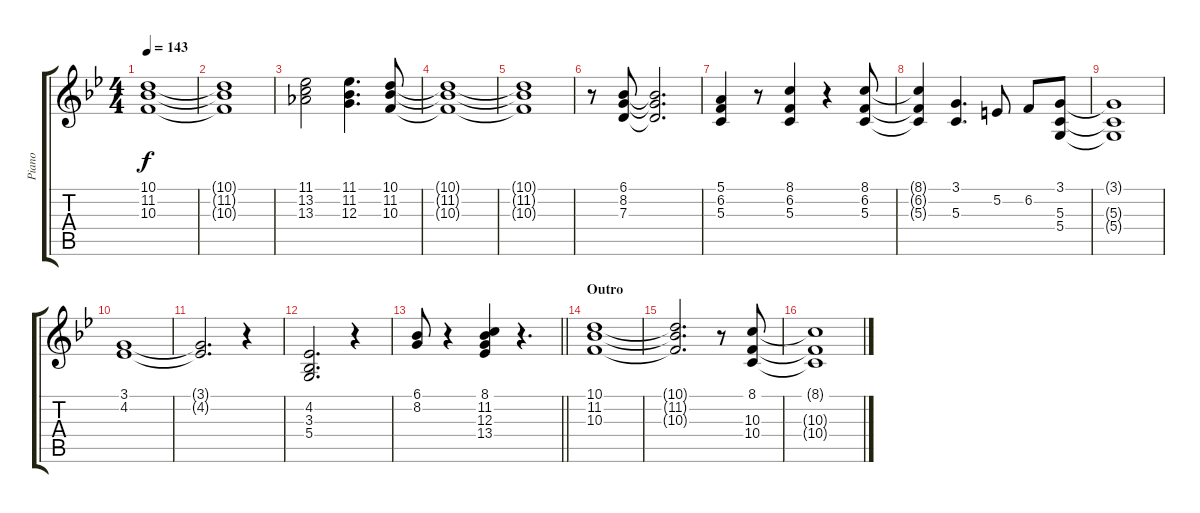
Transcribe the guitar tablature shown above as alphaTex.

\track ("Piano" "Piano") {instrument electricpiano1}
\staff {score tabs}
\tuning (E4 B3 G3 D3 A2 E2) {hide}
\ts (4 4)
\tempo 143
\clef g2
\ks bb
(10.1{t} 11.2{t} 10.3{t}).1{dy f} |
(10.1{t} 11.2{t} 10.3{t}).1 |
(11.1 13.2 13.3).2 (11.1 11.2 12.3).4{d} (10.1 11.2 10.3).8 |
(10.1{t} 11.2{t} 10.3{t}).1 |
(10.1{t} 11.2{t} 10.3{t}).1 |
r.8 (6.1 8.2 7.3).8 (6.1{t} 8.2{t} 7.3{t}).2{d} |
(5.1 6.2 5.3).4 r.8 (8.1 6.2 5.3).4 r.4 (8.1 6.2 5.3).8 |
(8.1{t} 6.2{t} 5.3{t}).4 (3.1 5.3).4{d} 5.2.8 6.2.8 (3.1 5.3 5.4).8 |
(3.1{t} 5.3{t} 5.4{t}).1 |
(3.1 4.2).1 |
(3.1{t} 4.2{t}).2{d} r.4 |
(4.2 3.3 5.4).2{d} r.4 |
\barLineRight lightlight
(6.1 8.2).8 r.4 (8.1 11.2 12.3 13.4).4 r.4{d} |
\section ("" "Outro")
(10.1 11.2 10.3).1 |
(10.1{t} 11.2{t} 10.3{t}).2{d} r.8 (8.1 10.3 10.4).8 |
(8.1{t} 10.3{t} 10.4{t}).1
